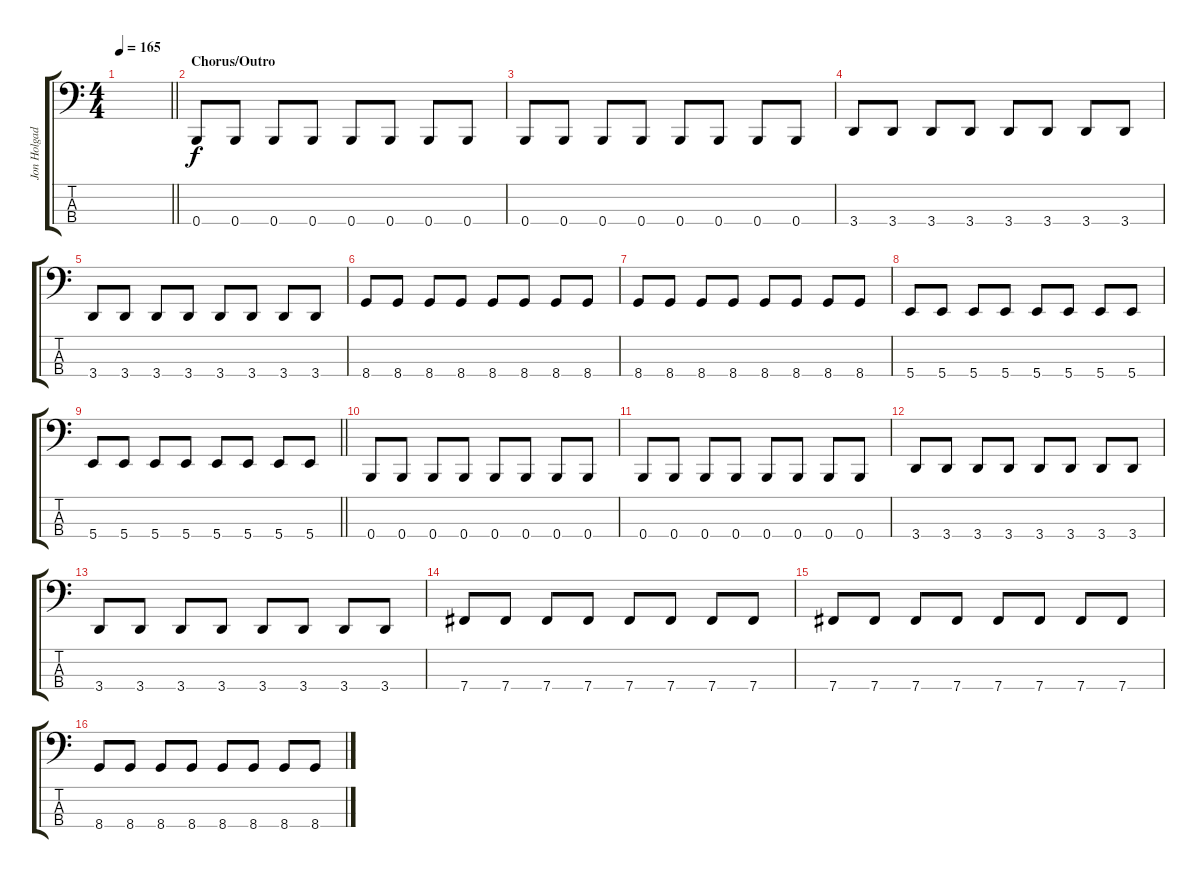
\track ("Jon Holgado" "Jon Holgad") {instrument electricbasspick}
\staff {score tabs}
\tuning (E2 B1 Gb1 B0) {hide}
\ts (4 4)
\tempo 165
\clef f4
\barLineRight lightlight
\ks c
|
\section ("" "Chorus/Outro")
0.4.8 0.4.8 0.4.8 0.4.8 0.4.8 0.4.8 0.4.8 0.4.8 |
0.4.8 0.4.8 0.4.8 0.4.8 0.4.8 0.4.8 0.4.8 0.4.8 |
3.4.8 3.4.8 3.4.8 3.4.8 3.4.8 3.4.8 3.4.8 3.4.8 |
3.4.8 3.4.8 3.4.8 3.4.8 3.4.8 3.4.8 3.4.8 3.4.8 |
8.4.8 8.4.8 8.4.8 8.4.8 8.4.8 8.4.8 8.4.8 8.4.8 |
8.4.8 8.4.8 8.4.8 8.4.8 8.4.8 8.4.8 8.4.8 8.4.8 |
5.4.8 5.4.8 5.4.8 5.4.8 5.4.8 5.4.8 5.4.8 5.4.8 |
\barLineRight lightlight
5.4.8 5.4.8 5.4.8 5.4.8 5.4.8 5.4.8 5.4.8 5.4.8 |
0.4.8 0.4.8 0.4.8 0.4.8 0.4.8 0.4.8 0.4.8 0.4.8 |
0.4.8 0.4.8 0.4.8 0.4.8 0.4.8 0.4.8 0.4.8 0.4.8 |
3.4.8 3.4.8 3.4.8 3.4.8 3.4.8 3.4.8 3.4.8 3.4.8 |
3.4.8 3.4.8 3.4.8 3.4.8 3.4.8 3.4.8 3.4.8 3.4.8 |
7.4.8 7.4.8 7.4.8 7.4.8 7.4.8 7.4.8 7.4.8 7.4.8 |
7.4.8 7.4.8 7.4.8 7.4.8 7.4.8 7.4.8 7.4.8 7.4.8 |
8.4.8 8.4.8 8.4.8 8.4.8 8.4.8 8.4.8 8.4.8 8.4.8
